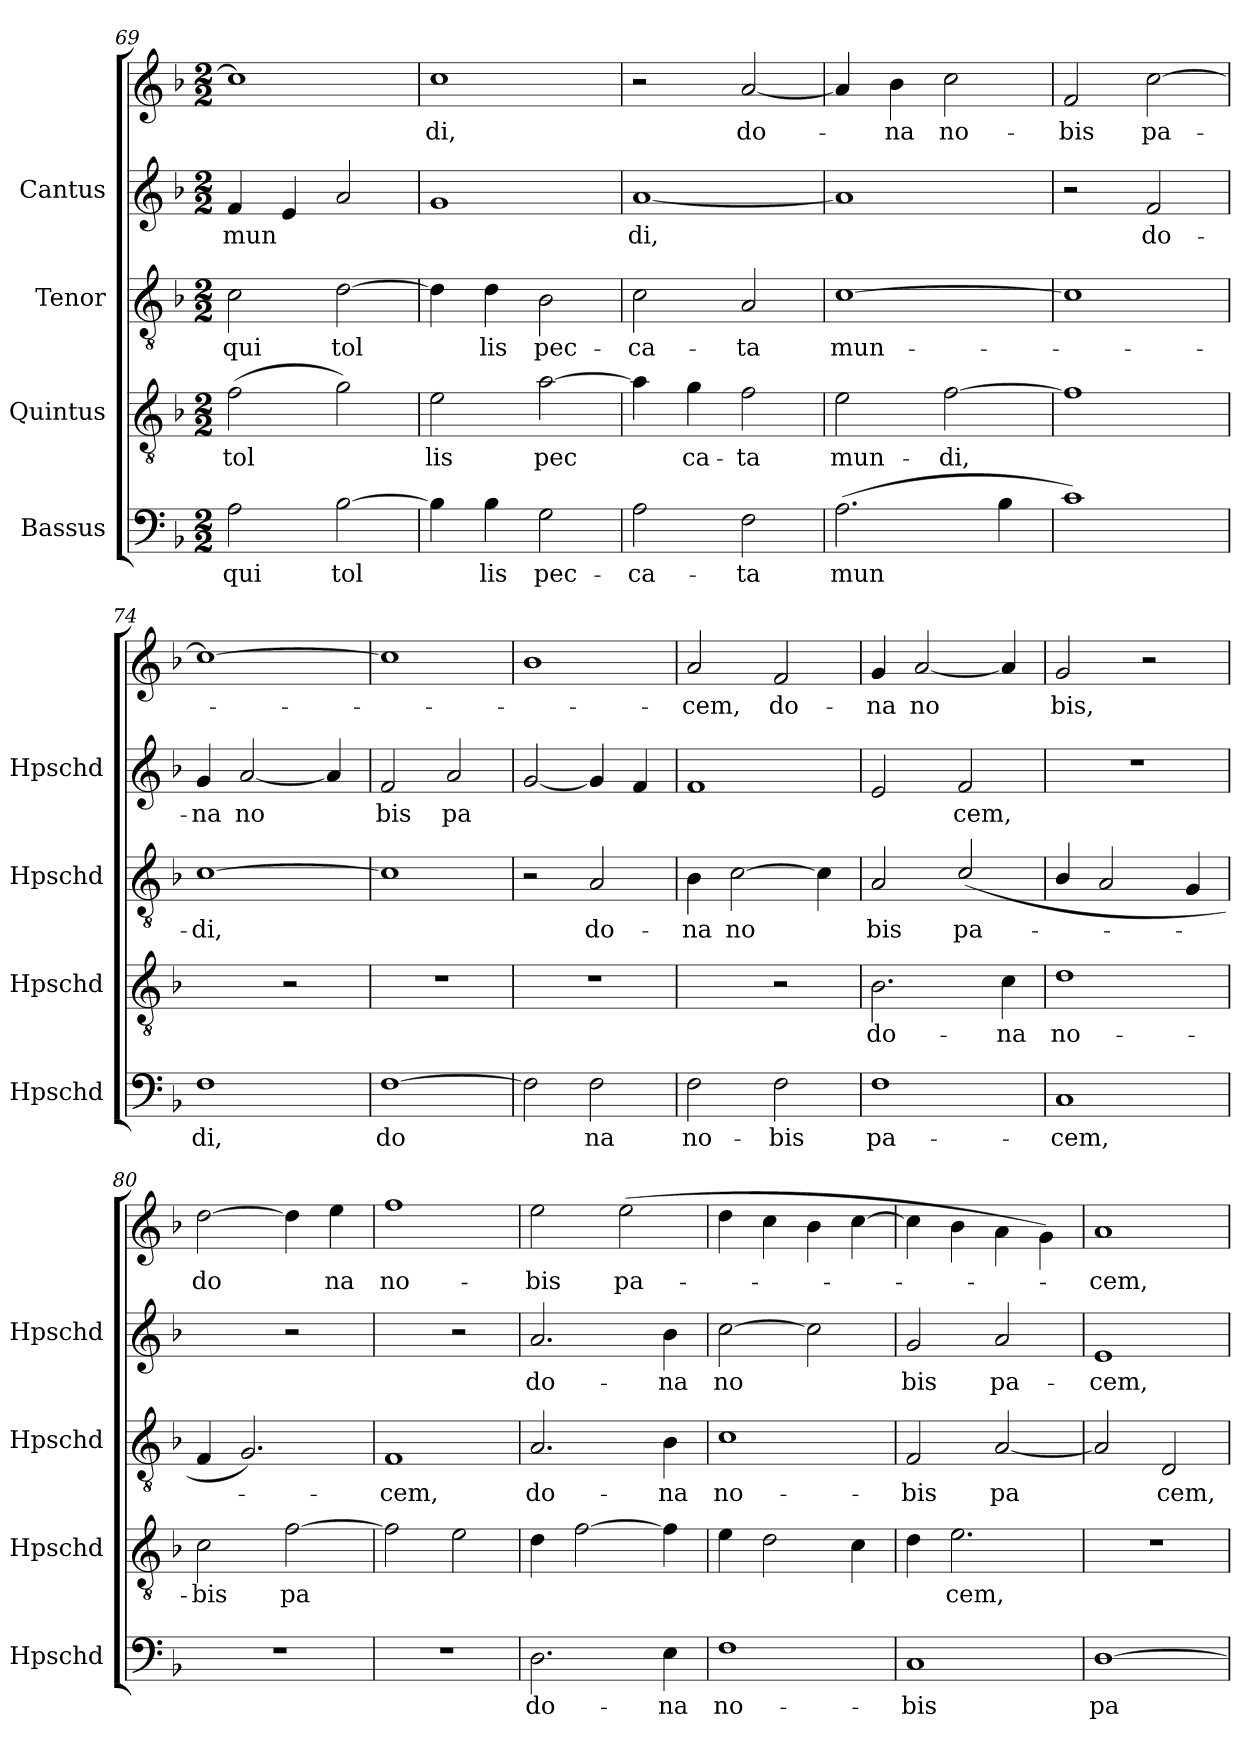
**kern	**text	**kern	**text	**kern	**text	**kern	**text	**kern	**text
*part4	*part4	*part3	*part3	*part2	*part2	*part1	*part1	*part1	*part1
*staff5	*staff5	*staff4	*staff4	*staff3	*staff3	*staff2	*staff2	*staff1	*staff1
*I"Bassus	*	*I"Quintus	*	*I"Tenor	*	*I"Cantus	*	*	*
*I'Hpschd	*	*I'Hpschd	*	*I'Hpschd	*	*I'Hpschd	*	*	*
!!LO:LB:g=z
*clefF4	*	*clefGv2	*	*clefGv2	*	*clefG2	*	*clefG2	*
*k[b-]	*	*k[b-]	*	*k[b-]	*	*k[b-]	*	*k[b-]	*
*F:	*	*F:	*	*F:	*	*F:	*	*F:	*
*M2/2	*	*M2/2	*	*M2/2	*	*M2/2	*	*M2/2	*
=69	=69	=69	=69	=69	=69	=69	=69	=69	=69
!	!LO:LY:b:cj	!	!LO:LY:b:cj	!	!LO:LY:b:cj	!	!LO:LY:b:cj	!	!
2A\	qui	(>2f\	tol-	2c\	qui	4f/	mun-	1cc]	.
!	!	!	!	!	!	!	!LO:LY:b:cj	!	!
.	.	.	.	.	.	4e/	--	.	.
!	!LO:LY:b:cj	!	!LO:LY:b:cj	!	!LO:LY:b:cj	!	!LO:LY:b:cj	!	!
[>2B-\	tol-	2g\)	--	[>2d\	tol-	2a/	--	.	.
!!LO:LB:g=z
=70	=70	=70	=70	=70	=70	=70	=70	=70	=70
!	!LO:LY:b:cj	!	!LO:LY:b:cj	!	!LO:LY:b:cj	!	!	!	!LO:LY:b
4B-\]	-	2e\	-lis	4d\]	-	1g	.	1cc	-di,
!	!LO:LY:b:cj	!	!	!	!LO:LY:b:cj	!	!	!	!
4B-\	lis	.	.	4d\	lis	.	.	.	.
!	!LO:LY:b:cj	!	!LO:LY:b:cj	!	!LO:LY:b:cj	!	!	!	!
2G\	pec-	[>2a\	pec-	2B-\	pec-	.	.	.	.
!!LO:PB:g=z
=71	=71	=71	=71	=71	=71	=71	=71	=71	=71
!	!LO:LY:b:cj	!	!LO:LY:b:cj	!	!LO:LY:b:cj	!	!LO:LY:b:cj	!	!
2A\	-ca-	4a\]	-	2c\	-ca-	[<1a	-di,	2r	.
!	!	!	!LO:LY:b:cj	!	!	!	!	!	!
.	.	4g\	ca-	.	.	.	.	.	.
!	!LO:LY:b:cj	!	!LO:LY:b:cj	!	!LO:LY:b:cj	!	!	!	!LO:LY:b
2F\	-ta	2f\	-ta	2A/	-ta	.	.	[<2a/	do-
!!LO:LB:g=z
=72	=72	=72	=72	=72	=72	=72	=72	=72	=72
!	!LO:LY:b:cj	!	!LO:LY:b:cj	!	!LO:LY:b:cj	!	!	!	!LO:LY:b
(>2.A\	mun-	2e\	mun-	[>1c	mun-	1a]	.	4a/]	.
!	!	!	!	!	!	!	!	!	!LO:LY:b
.	.	.	.	.	.	.	.	4b-\	na
!	!	!	!LO:LY:b:cj	!	!	!	!	!	!LO:LY:b
.	.	[>2f\	-di,	.	.	.	.	2cc\	no-
!	!LO:LY:b:cj	!	!	!	!	!	!	!	!
4B-\	--	.	.	.	.	.	.	.	.
!!LO:LB:g=z
=73	=73	=73	=73	=73	=73	=73	=73	=73	=73
!	!	!	!	!	!	!	!	!	!LO:LY:b
1c)	.	1f]	.	1c]	.	2r	.	2f/	-bis
!	!	!	!	!	!	!	!LO:LY:b:cj	!	!LO:LY:b
.	.	.	.	.	.	2f/	-do-	[>2cc\	pa-
!!LO:PB:g=z
=74	=74	=74	=74	=74	=74	=74	=74	=74	=74
!	!LO:LY:b:cj	!	!	!	!LO:LY:b:cj	!	!LO:LY:b:cj	!	!
1F	-di,	2ryy	.	[>1c	-di,	4g/	-na	1cc_>	.
!	!	!	!	!	!	!	!LO:LY:b:cj	!	!
.	.	.	.	.	.	[<2a/	no-	.	.
.	.	2r	.	.	.	.	.	.	.
!	!	!	!	!	!	!	!LO:LY:b:cj	!	!
.	.	.	.	.	.	4a/]	--	.	.
!!LO:LB:g=z
=75	=75	=75	=75	=75	=75	=75	=75	=75	=75
!	!LO:LY:b:cj	!	!	!	!	!	!LO:LY:b:cj	!	!
[>1F	do-	1r	.	1c]	.	2f/	-bis	1cc]	.
!	!	!	!	!	!	!	!LO:LY:b:cj	!	!
.	.	.	.	.	.	2a/	pa-	.	.
!!LO:LB:g=z
=76	=76	=76	=76	=76	=76	=76	=76	=76	=76
!	!LO:LY:b:cj	!	!	!	!	!	!	!	!
2F\]	-	1r	.	2r	.	[<2g/	.	1b-	.
!	!LO:LY:b:cj	!	!	!	!LO:LY:b:cj	!	!	!	!
2F\	na	.	.	2A/	do-	4g/]	.	.	.
.	.	.	.	.	.	4f/	.	.	.
!!LO:LB:g=z
=77	=77	=77	=77	=77	=77	=77	=77	=77	=77
!	!LO:LY:b:cj	!	!	!	!LO:LY:b:cj	!	!	!	!LO:LY:b
2F\	no-	2ryy	.	4B-\	-na	1f	.	2a/	-cem,
!	!	!	!	!	!LO:LY:b:cj	!	!	!	!
.	.	.	.	[>2c\	no-	.	.	.	.
!	!LO:LY:b:cj	!	!	!	!	!	!	!	!LO:LY:b
2F\	-bis	2r	.	.	.	.	.	2f/	do-
!	!	!	!	!	!LO:LY:b:cj	!	!	!	!
.	.	.	.	4c\]	--	.	.	.	.
!!LO:PB:g=z
=78	=78	=78	=78	=78	=78	=78	=78	=78	=78
!	!LO:LY:b:cj	!	!LO:LY:b:cj	!	!LO:LY:b:cj	!	!LO:LY:b:cj	!	!LO:LY:b
1F	pa-	2.B-\	do-	2A/	-bis	2e/	-	4g/	-na
!	!	!	!	!	!	!	!	!	!LO:LY:b
.	.	.	.	.	.	.	.	[<2a/	no-
!	!	!	!	!	!LO:LY:b:cj	!	!LO:LY:b:cj	!	!
.	.	.	.	(<2c/	pa-	2f/	cem,	.	.
!	!	!	!LO:LY:b:cj	!	!	!	!	!	!LO:LY:b
.	.	4c\	-na	.	.	.	.	4a/]	--
!!LO:LB:g=z
=79	=79	=79	=79	=79	=79	=79	=79	=79	=79
!	!LO:LY:b:cj	!	!LO:LY:b:cj	!	!	!	!	!	!LO:LY:b
1C	-cem,	1d	no-	4B-/	.	1r	.	2g/	bis,
.	.	.	.	2A/	.	.	.	.	.
.	.	.	.	.	.	.	.	2r	.
.	.	.	.	4G/	.	.	.	.	.
!!LO:LB:g=z
=80	=80	=80	=80	=80	=80	=80	=80	=80	=80
!	!	!	!LO:LY:b:cj	!	!	!	!	!	!LO:LY:b
1r	.	2c\	-bis	4F/	.	2ryy	.	[>2dd\	do-
.	.	.	.	2.G/)	.	.	.	.	.
!	!	!	!LO:LY:b:cj	!	!	!	!	!	!LO:LY:b
.	.	[>2f\	pa-	.	.	2r	.	4dd\]	-
!	!	!	!	!	!	!	!	!	!LO:LY:b
.	.	.	.	.	.	.	.	4ee\	na
!!LO:LB:g=z
=81	=81	=81	=81	=81	=81	=81	=81	=81	=81
!	!	!	!	!	!LO:LY:b:cj	!	!	!	!LO:LY:b
1r	.	2f\]	.	1F	-cem,	2ryy	.	1ff	no-
.	.	2e\	.	.	.	2r	.	.	.
!!LO:PB:g=z
=82	=82	=82	=82	=82	=82	=82	=82	=82	=82
!	!LO:LY:b:cj	!	!	!	!LO:LY:b:cj	!	!LO:LY:b:cj	!	!LO:LY:b
2.D\	do-	4d\	.	2.A/	do-	2.a/	-do-	2ee\	-bis
.	.	[>2f\	.	.	.	.	.	.	.
!	!	!	!	!	!	!	!	!	!LO:LY:b
.	.	.	.	.	.	.	.	(>2ee\	pa-
!	!LO:LY:b:cj	!	!	!	!LO:LY:b:cj	!	!LO:LY:b:cj	!	!
4E\	-na	4f\]	.	4B-\	-na	4b-\	-na	.	.
!!LO:LB:g=z
=83	=83	=83	=83	=83	=83	=83	=83	=83	=83
!	!LO:LY:b:cj	!	!	!	!LO:LY:b:cj	!	!LO:LY:b:cj	!	!
1F	no-	4e\	.	1c	no-	[>2cc\	no-	4dd\	.
.	.	2d\	.	.	.	.	.	4cc\	.
!	!	!	!	!	!	!	!LO:LY:b:cj	!	!
.	.	.	.	.	.	2cc\]	--	4b-\	.
.	.	4c\	.	.	.	.	.	[>4cc\	.
!!LO:LB:g=z
=84	=84	=84	=84	=84	=84	=84	=84	=84	=84
!	!LO:LY:b:cj	!	!LO:LY:b:cj	!	!LO:LY:b:cj	!	!LO:LY:b:cj	!	!
1C	-bis	4d\	-	2F/	-bis	2g/	-bis	4cc\]	.
!	!	!	!LO:LY:b:cj	!	!	!	!	!	!
.	.	2.e\	cem,	.	.	.	.	4b-\	.
!	!	!	!	!	!LO:LY:b:cj	!	!LO:LY:b:cj	!	!
.	.	.	.	[<2A/	pa-	2a/	pa-	4a\	.
.	.	.	.	.	.	.	.	4g\)	.
!!LO:PB:g=z
=85	=85	=85	=85	=85	=85	=85	=85	=85	=85
!	!LO:LY:b:cj	!	!	!	!LO:LY:b:cj	!	!LO:LY:b:cj	!	!LO:LY:b
[>1D	pa-	1r	.	2A/]	-	1e	cem,	1a	-cem,
!	!	!	!	!	!LO:LY:b:cj	!	!	!	!
.	.	.	.	2D/	cem,	.	.	.	.
=	=	=	=	=	=	=	=	=	=
*-	*-	*-	*-	*-	*-	*-	*-	*-	*-
